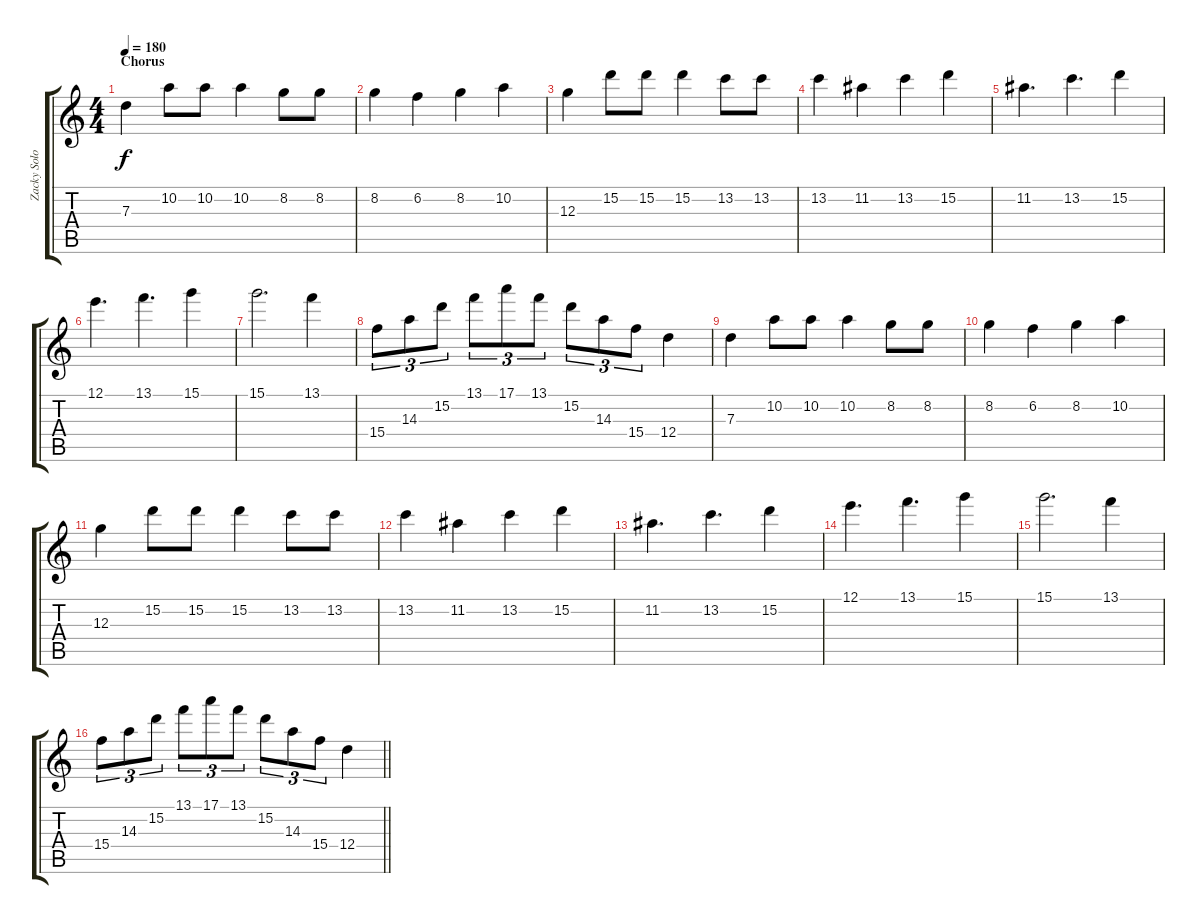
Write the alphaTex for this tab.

\track ("Zacky Solo" "Zacky Solo") {instrument overdrivenguitar}
\staff {score tabs}
\tuning (E4 B3 G3 D3 A2 D2) {hide}
\ts (4 4)
\section ("" "Chorus")
\tempo 180
\clef g2
\ks c
7.3.4{dy f} 10.2.8 10.2.8 10.2.4 8.2.8 8.2.8 |
8.2.4 6.2.4 8.2.4 10.2.4 |
12.3.4 15.2.8 15.2.8 15.2.4 13.2.8 13.2.8 |
13.2.4 11.2.4 13.2.4 15.2.4 |
11.2.4{d} 13.2.4{d} 15.2.4 |
12.1.4{d} 13.1.4{d} 15.1.4 |
15.1.2{d} 13.1.4 |
15.4.8{tu (3 2)} 14.3.8{tu (3 2)} 15.2.8{tu (3 2)} 13.1.8{tu (3 2)} 17.1.8{tu (3 2)} 13.1.8{tu (3 2)} 15.2.8{tu (3 2)} 14.3.8{tu (3 2)} 15.4.8{tu (3 2)} 12.4.4 |
7.3.4 10.2.8 10.2.8 10.2.4 8.2.8 8.2.8 |
8.2.4 6.2.4 8.2.4 10.2.4 |
12.3.4 15.2.8 15.2.8 15.2.4 13.2.8 13.2.8 |
13.2.4 11.2.4 13.2.4 15.2.4 |
11.2.4{d} 13.2.4{d} 15.2.4 |
12.1.4{d} 13.1.4{d} 15.1.4 |
15.1.2{d} 13.1.4 |
\barLineRight lightlight
15.4.8{tu (3 2)} 14.3.8{tu (3 2)} 15.2.8{tu (3 2)} 13.1.8{tu (3 2)} 17.1.8{tu (3 2)} 13.1.8{tu (3 2)} 15.2.8{tu (3 2)} 14.3.8{tu (3 2)} 15.4.8{tu (3 2)} 12.4.4
